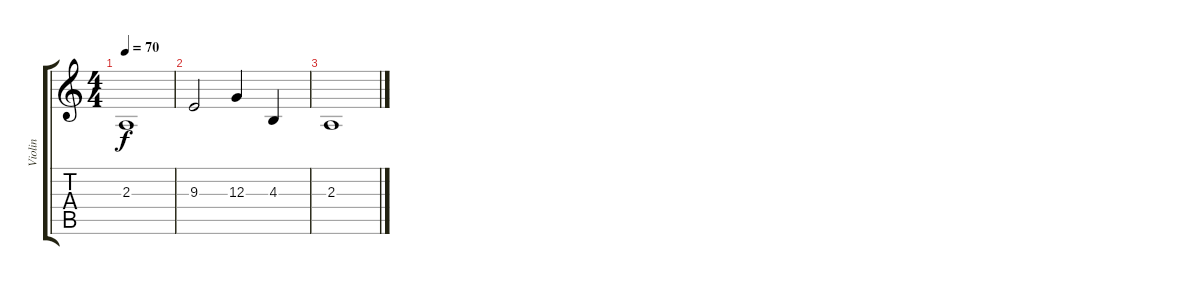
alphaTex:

\track ("Violin" "Violin") {instrument violin}
\staff {score tabs}
\tuning (E4 B3 G3 D3 A2 E2) {hide}
\ts (4 4)
\tempo 70
\clef g2
\ks c
2.3.1{dy f} |
9.3.2 12.3.4 4.3.4 |
2.3.1
